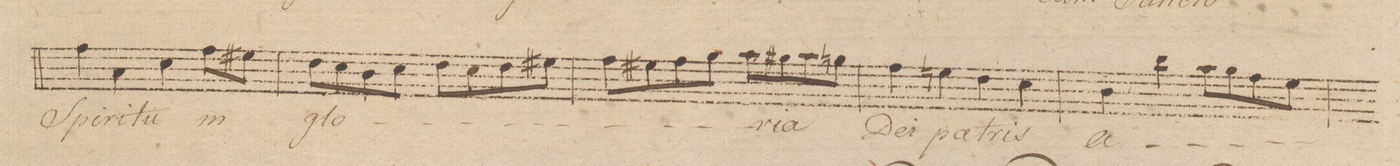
**kern	**text	**dynam
*I"Alto Solo	*	*
*clefC3	*	*
*k[]	*	*
*met(c)	*	*
*M4/4	*	*
4g\	ſpi-	.
4B\	-ri-	.
4d\	-tu	.
8g\L	in	.
8f#X\J	.	.
=42	=42	=42
8e\L	glo-	.
8d\	.	.
8c\	.	.
8d\J	.	.
8e\L	.	.
8d\	.	.
8e\	.	.
8f#X\J	.	.
=43	=43	=43
8g\L	.	.
8f#X\	.	.
8g\	.	.
8a\J	.	.
8b\L	-ri-	.
8a#X\	-a	.
8b\	.	.
8an\J	.	.
=44	=44	=44
4g\	De-	.
4fn\	-i	.
4e\	pat-	.
4d\	-ris	.
=45	=45	=45
4c\	a-	.
4cc\	.	.
8b\L	.	.
8a\	.	.
8g\	.	.
8f\J	.	.
=46	=46	=46
*-	*-	*-
